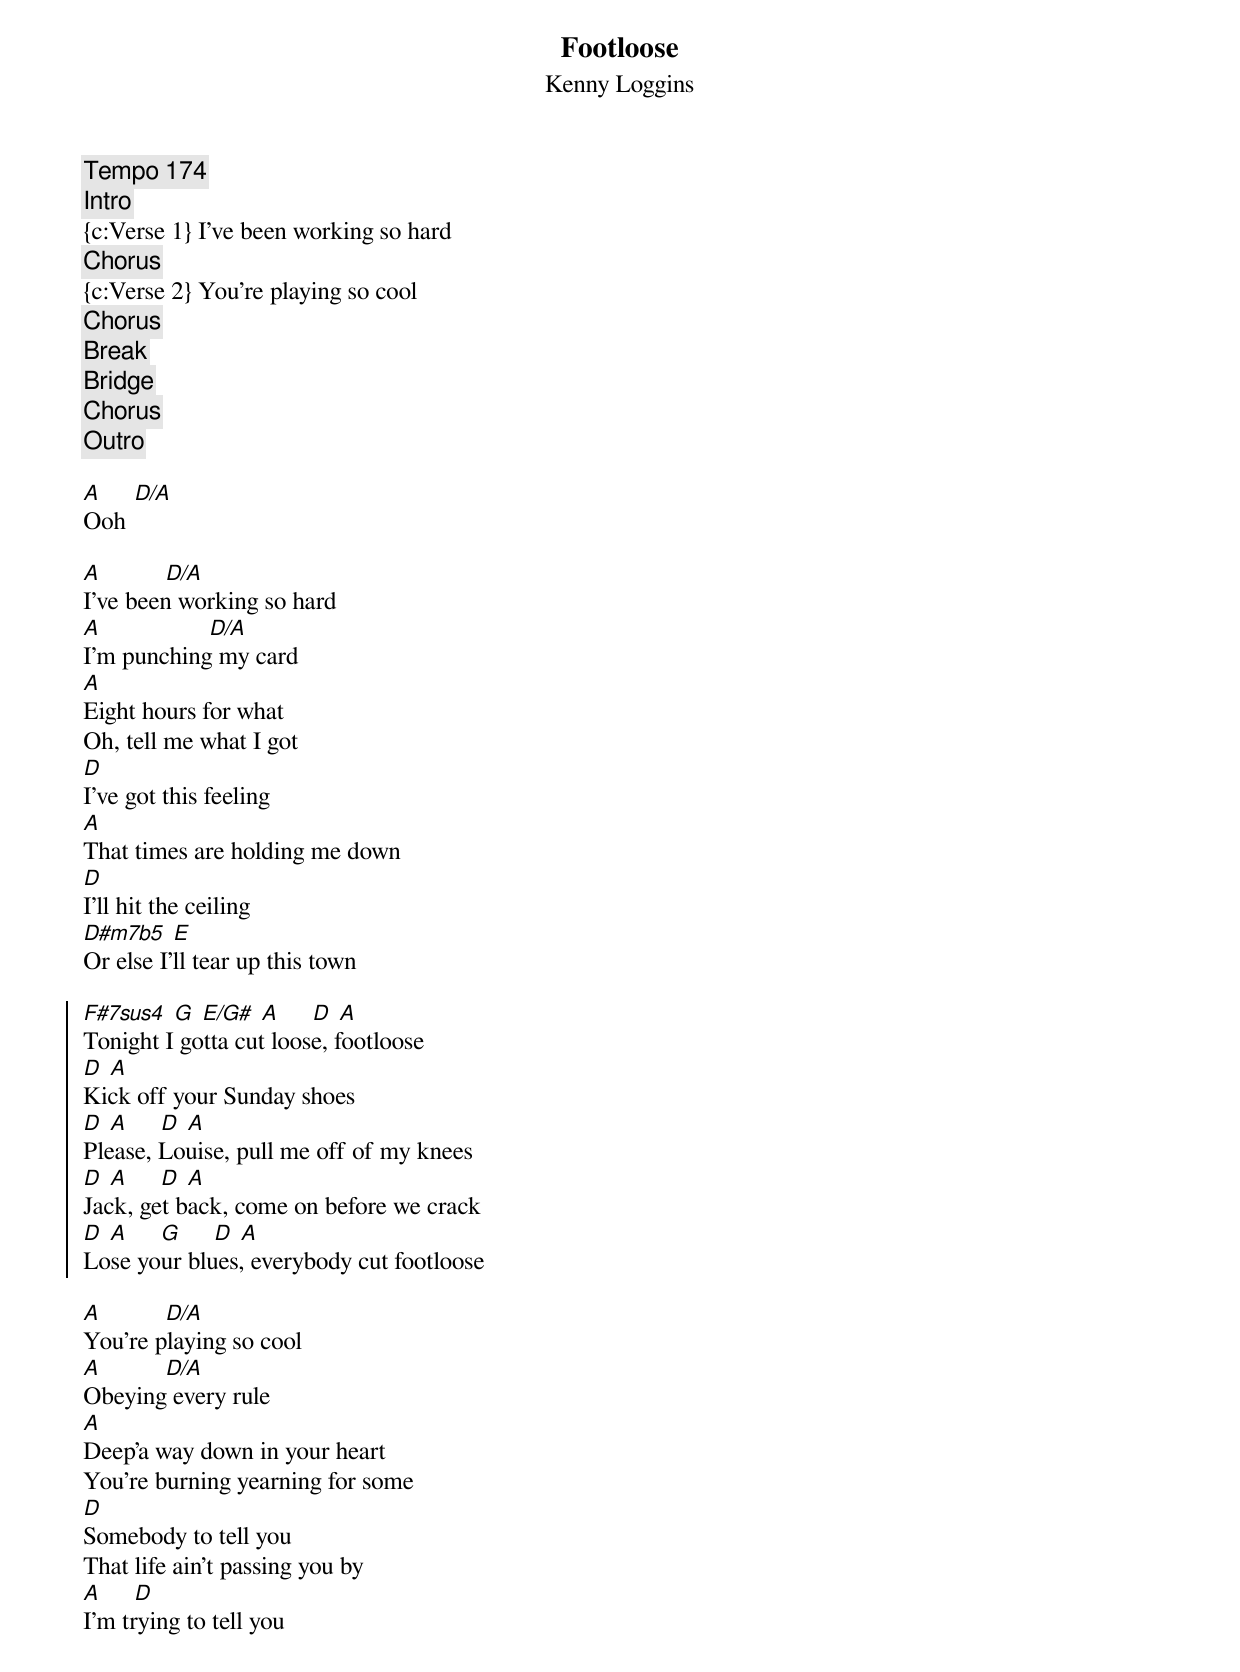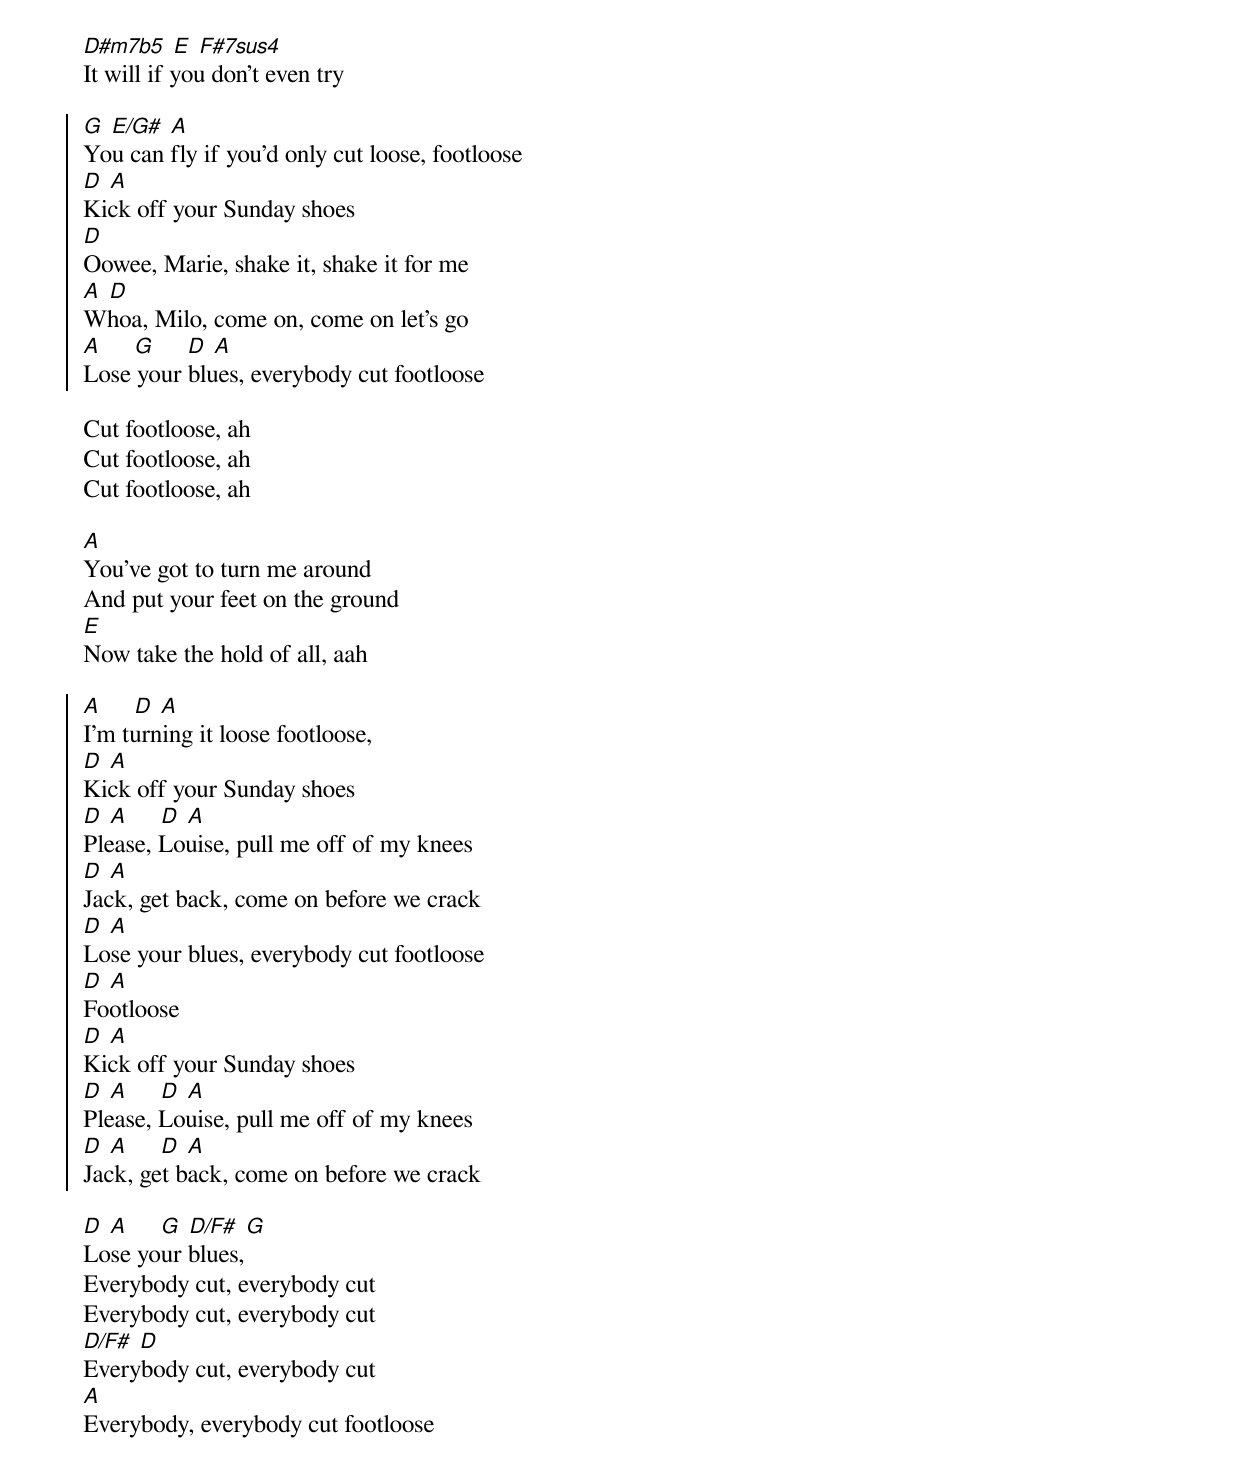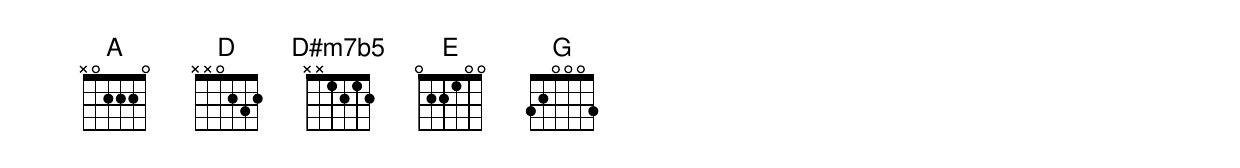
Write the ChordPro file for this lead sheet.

{t: Footloose}
{st: Kenny Loggins}
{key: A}
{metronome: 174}
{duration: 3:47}

{c:Tempo 174}
{c:Intro}
{c:Verse 1} I've been working so hard
{c:Chorus}
{c:Verse 2} You're playing so cool
{c:Chorus}
{c:Break}
{c:Bridge}
{c:Chorus}
{c:Outro}

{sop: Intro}
[A]     [D/A]
Ooh
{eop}

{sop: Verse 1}
[A]          [D/A]
I've been working so hard
[A]                 [D/A]
I'm punching my card
[A]
Eight hours for what
Oh, tell me what I got
[D]
I've got this feeling
[A]
That times are holding me down
[D]
I'll hit the ceiling
[D#m7b5] [E]
Or else I'll tear up this town
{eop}

{soc}
[F#7sus4] [G] [E/G#] [A]     [D] [A]
Tonight I gotta cut loose, footloose
[D] [A]
Kick off your Sunday shoes
[D] [A]     [D] [A]
Please, Louise, pull me off of my knees
[D] [A]     [D] [A]
Jack, get back, come on before we crack
[D] [A]     [G]     [D] [A]
Lose your blues, everybody cut footloose
{eoc}

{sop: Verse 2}
[A]          [D/A]
You're playing so cool
[A]          [D/A]
Obeying every rule
[A]
Deep'a way down in your heart
You're burning yearning for some
[D]
Somebody to tell you
That life ain't passing you by
[A]     [D]
I'm trying to tell you
[D#m7b5] [E] [F#7sus4]
It will if you don't even try
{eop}

{soc}
[G] [E/G#] [A]
You can fly if you'd only cut loose, footloose
[D] [A]
Kick off your Sunday shoes
[D]
Oowee, Marie, shake it, shake it for me
[A] [D]
Whoa, Milo, come on, come on let's go
[A]     [G]     [D] [A]
Lose your blues, everybody cut footloose
{eoc}

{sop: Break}
Cut footloose, ah
Cut footloose, ah
Cut footloose, ah
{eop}

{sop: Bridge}
[A]
You've got to turn me around
And put your feet on the ground
[E]
Now take the hold of all, aah
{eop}

{soc}
[A]     [D] [A]
I'm turning it loose footloose,
[D] [A]
Kick off your Sunday shoes
[D] [A]     [D] [A]
Please, Louise, pull me off of my knees
[D] [A]
Jack, get back, come on before we crack
[D] [A]
Lose your blues, everybody cut footloose
[D] [A]
Footloose
[D] [A]
Kick off your Sunday shoes
[D] [A]     [D] [A]
Please, Louise, pull me off of my knees
[D] [A]     [D] [A]
Jack, get back, come on before we crack
{eoc}

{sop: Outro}
[D] [A]     [G] [D/F#] [G]
Lose your blues,
Everybody cut, everybody cut
Everybody cut, everybody cut
[D/F#] [D]
Everybody cut, everybody cut
[A]
Everybody, everybody cut footloose
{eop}
